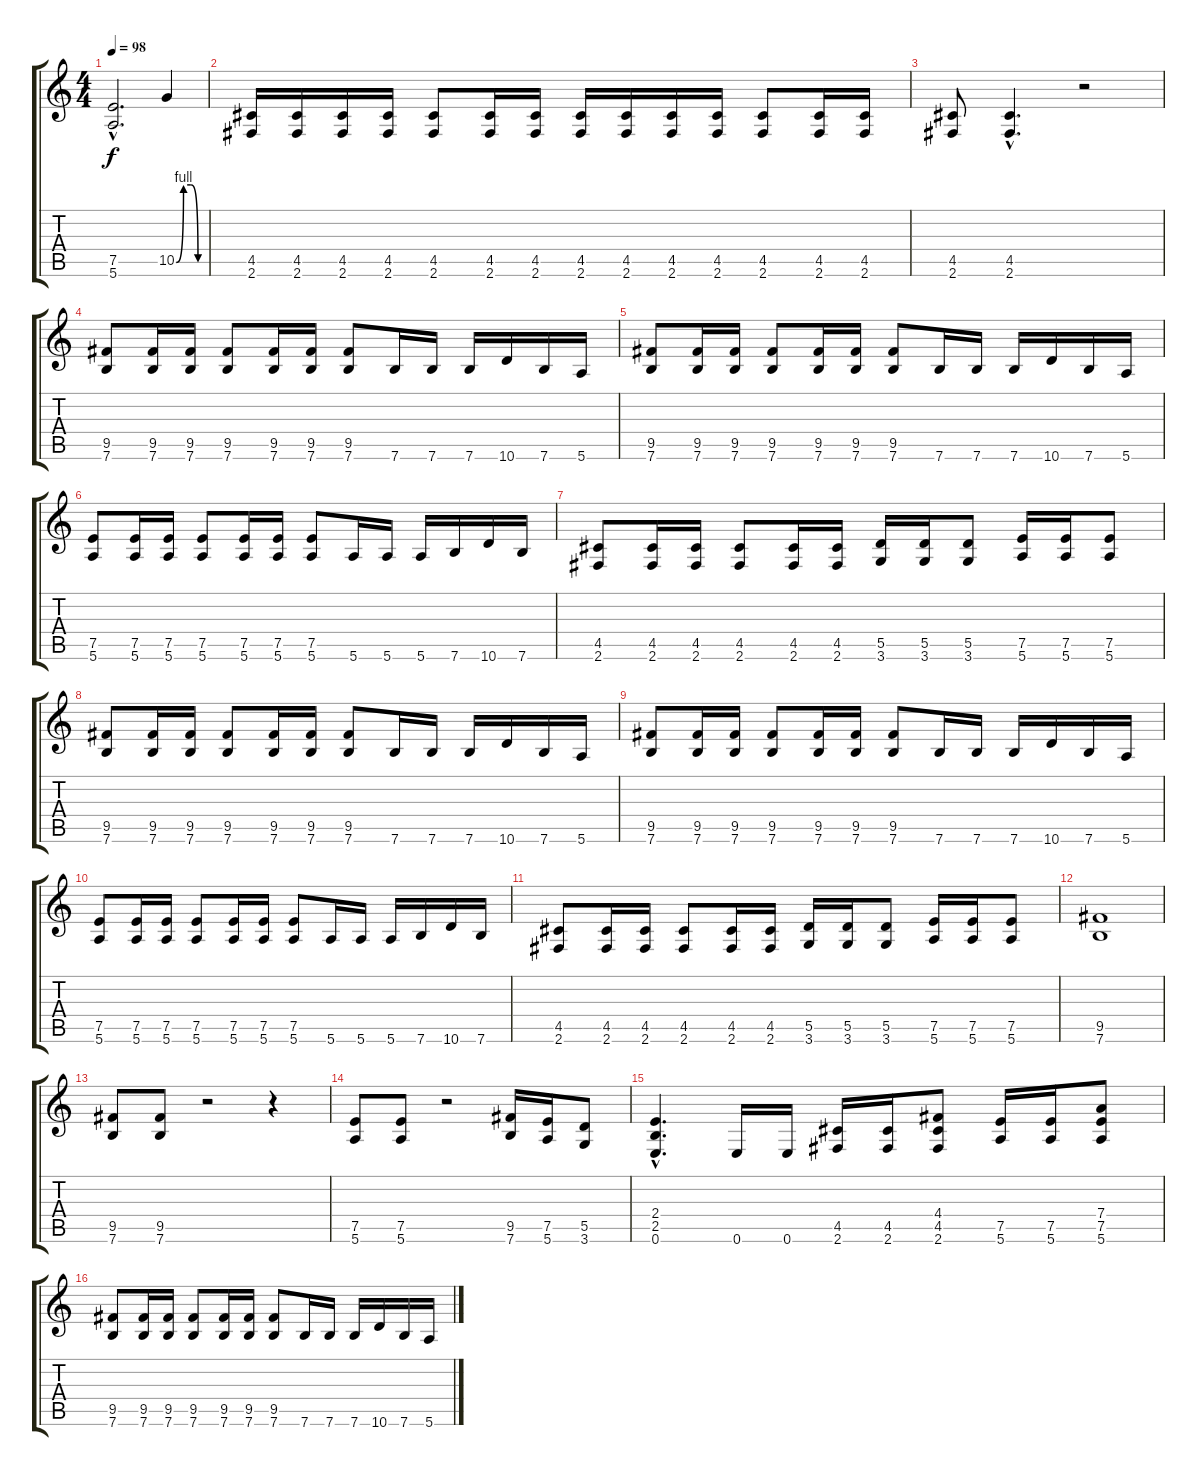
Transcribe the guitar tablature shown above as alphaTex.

\track "" {instrument distortionguitar}
\staff {score tabs}
\tuning (E4 B3 G3 D3 A2 E2) {hide}
\ts (4 4)
\tempo 98
\clef g2
\ks c
(7.5{hac} 5.6{hac}).2{d dy f} 10.5{be (custom 0 0 15 4 30 4 45 0 60 0)}.4 |
(4.5 2.6).16 (4.5 2.6).16 (4.5 2.6).16 (4.5 2.6).16 (4.5 2.6).8 (4.5 2.6).16 (4.5 2.6).16 (4.5 2.6).16 (4.5 2.6).16 (4.5 2.6).16 (4.5 2.6).16 (4.5 2.6).8 (4.5 2.6).16 (4.5 2.6).16 |
(4.5 2.6).8 (4.5{hac} 2.6{hac}).4{d} r.2 |
(9.5 7.6).8 (9.5 7.6).16 (9.5 7.6).16 (9.5 7.6).8 (9.5 7.6).16 (9.5 7.6).16 (9.5 7.6).8 7.6.16 7.6.16 7.6.16 10.6.16 7.6.16 5.6.16 |
(9.5 7.6).8 (9.5 7.6).16 (9.5 7.6).16 (9.5 7.6).8 (9.5 7.6).16 (9.5 7.6).16 (9.5 7.6).8 7.6.16 7.6.16 7.6.16 10.6.16 7.6.16 5.6.16 |
(7.5 5.6).8 (7.5 5.6).16 (7.5 5.6).16 (7.5 5.6).8 (7.5 5.6).16 (7.5 5.6).16 (7.5 5.6).8 5.6.16 5.6.16 5.6.16 7.6.16 10.6.16 7.6.16 |
(4.5 2.6).8 (4.5 2.6).16 (4.5 2.6).16 (4.5 2.6).8 (4.5 2.6).16 (4.5 2.6).16 (5.5 3.6).16 (5.5 3.6).16 (5.5 3.6).8 (7.5 5.6).16 (7.5 5.6).16 (7.5 5.6).8 |
(9.5 7.6).8 (9.5 7.6).16 (9.5 7.6).16 (9.5 7.6).8 (9.5 7.6).16 (9.5 7.6).16 (9.5 7.6).8 7.6.16 7.6.16 7.6.16 10.6.16 7.6.16 5.6.16 |
(9.5 7.6).8 (9.5 7.6).16 (9.5 7.6).16 (9.5 7.6).8 (9.5 7.6).16 (9.5 7.6).16 (9.5 7.6).8 7.6.16 7.6.16 7.6.16 10.6.16 7.6.16 5.6.16 |
(7.5 5.6).8 (7.5 5.6).16 (7.5 5.6).16 (7.5 5.6).8 (7.5 5.6).16 (7.5 5.6).16 (7.5 5.6).8 5.6.16 5.6.16 5.6.16 7.6.16 10.6.16 7.6.16 |
(4.5 2.6).8 (4.5 2.6).16 (4.5 2.6).16 (4.5 2.6).8 (4.5 2.6).16 (4.5 2.6).16 (5.5 3.6).16 (5.5 3.6).16 (5.5 3.6).8 (7.5 5.6).16 (7.5 5.6).16 (7.5 5.6).8 |
(9.5 7.6).1 |
(9.5 7.6).8 (9.5 7.6).8 r.2 r.4 |
(7.5 5.6).8 (7.5 5.6).8 r.2 (9.5 7.6).16 (7.5 5.6).16 (5.5 3.6).8 |
(2.4{hac} 2.5{hac} 0.6{hac}).4{d} 0.6.16 0.6.16 (4.5 2.6).16 (4.5 2.6).16 (4.4 4.5 2.6).8 (7.5 5.6).16 (7.5 5.6).16 (7.4 7.5 5.6).8 |
(9.5 7.6).8 (9.5 7.6).16 (9.5 7.6).16 (9.5 7.6).8 (9.5 7.6).16 (9.5 7.6).16 (9.5 7.6).8 7.6.16 7.6.16 7.6.16 10.6.16 7.6.16 5.6.16
